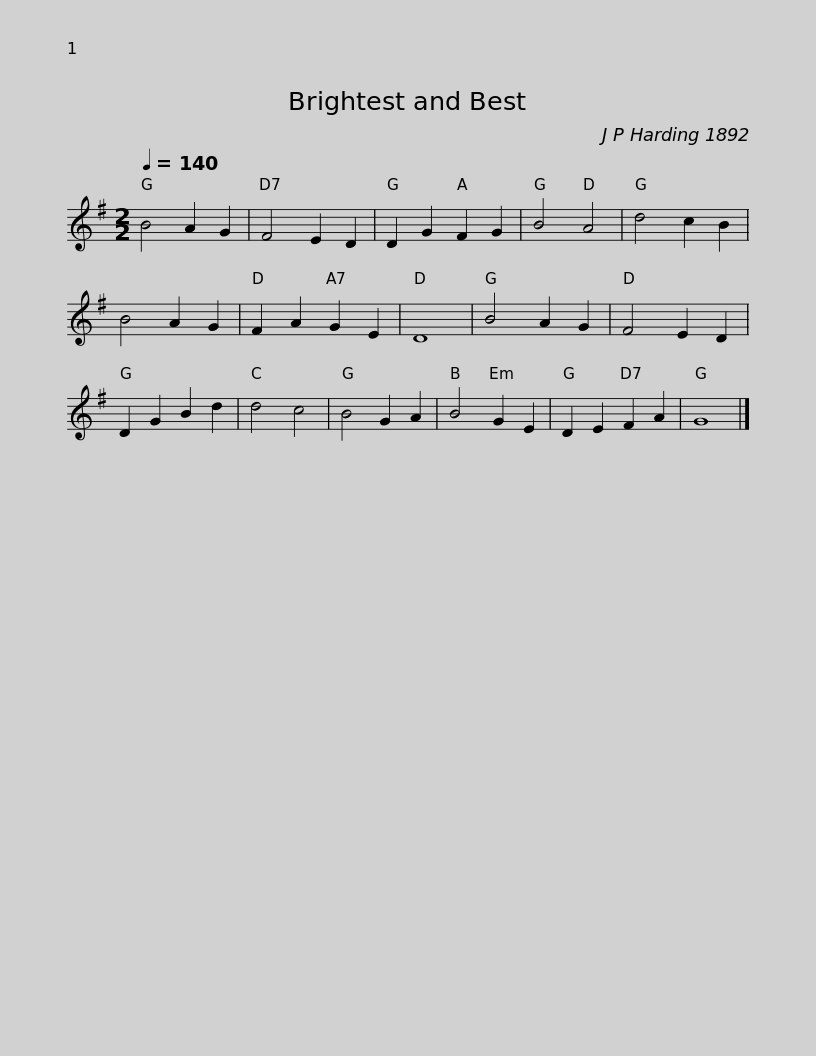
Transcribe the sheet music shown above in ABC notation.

X:1
L:1/8
Q:1/4=140
M:2/2
I:linebreak $
K:G
V:1 treble
V:1
 B4 A2 G2 | F4 E2 D2 | D2 G2 F2 G2 | B4 A4 | d4 c2 B2 | %5
 B4 A2 G2 | F2 A2 G2 E2 | D8 | B4 A2 G2 | F4 E2 D2 | %10
 D2 G2 B2 d2 | d4 c4 |$ B4 G2 A2 | B4 G2 E2 | D2 E2 F2 A2 | %15
 G8 |] %16
